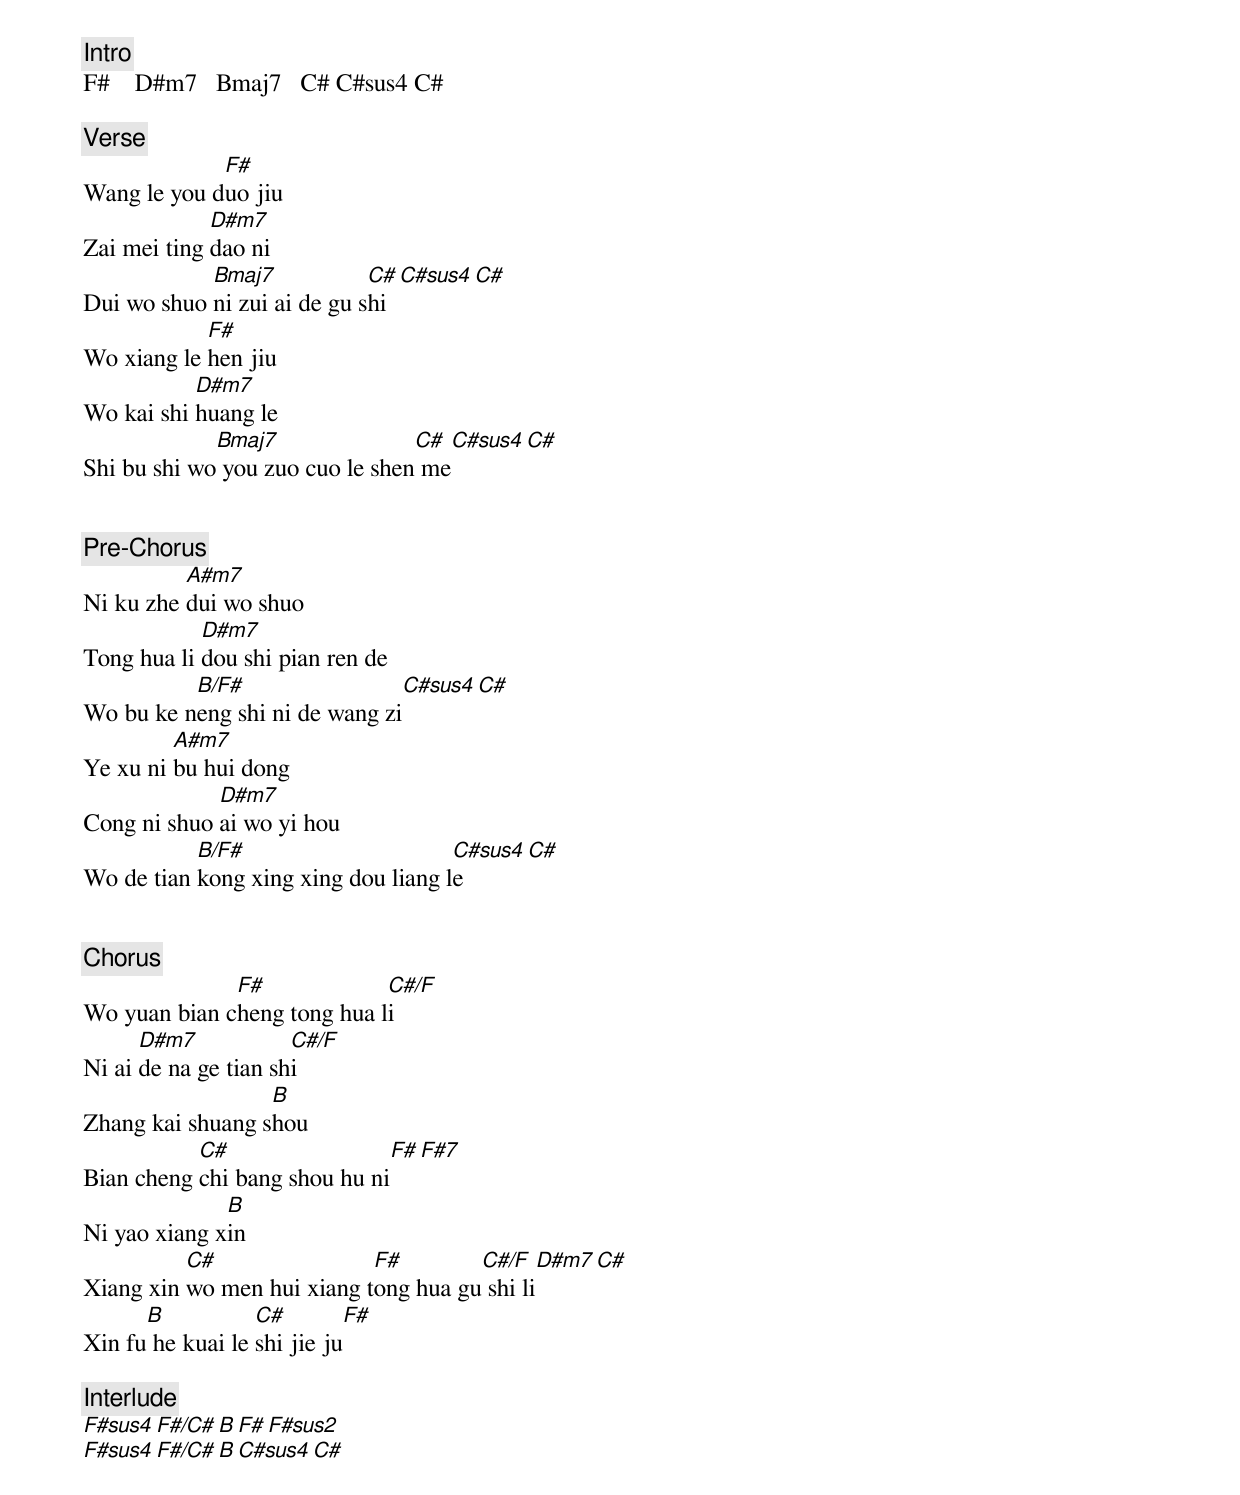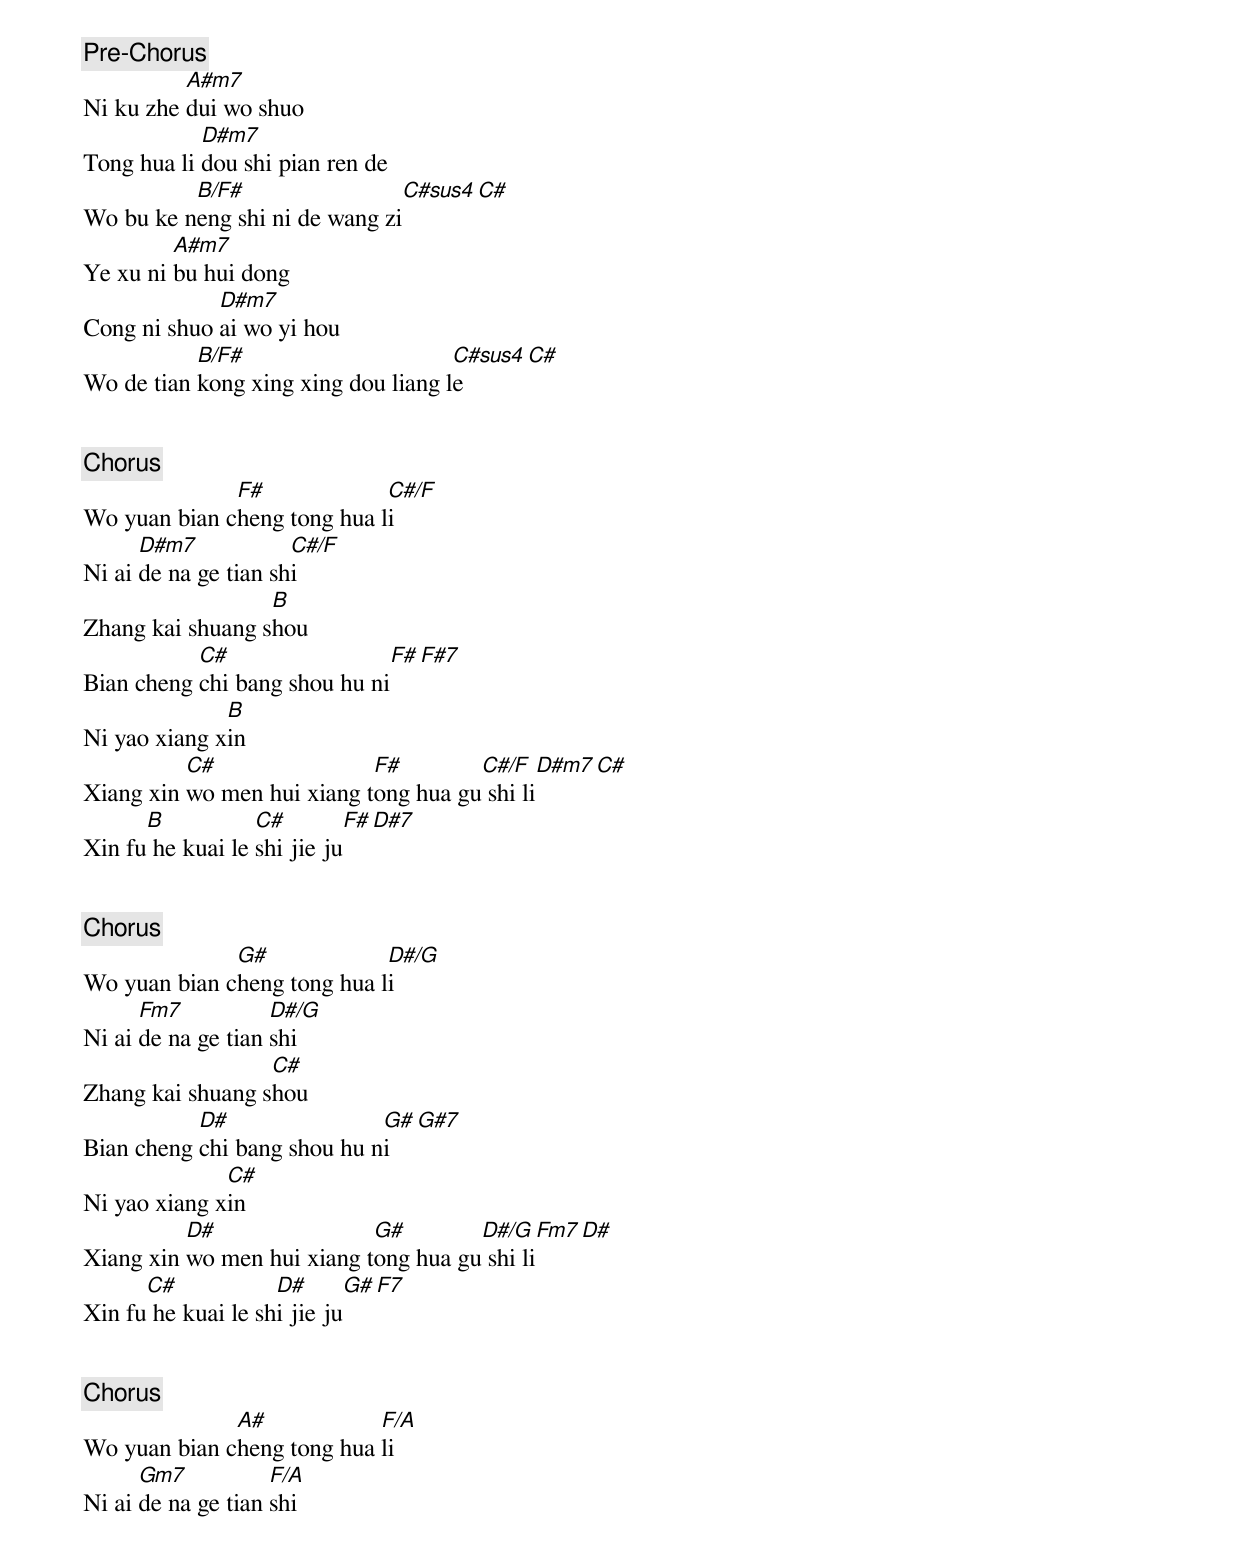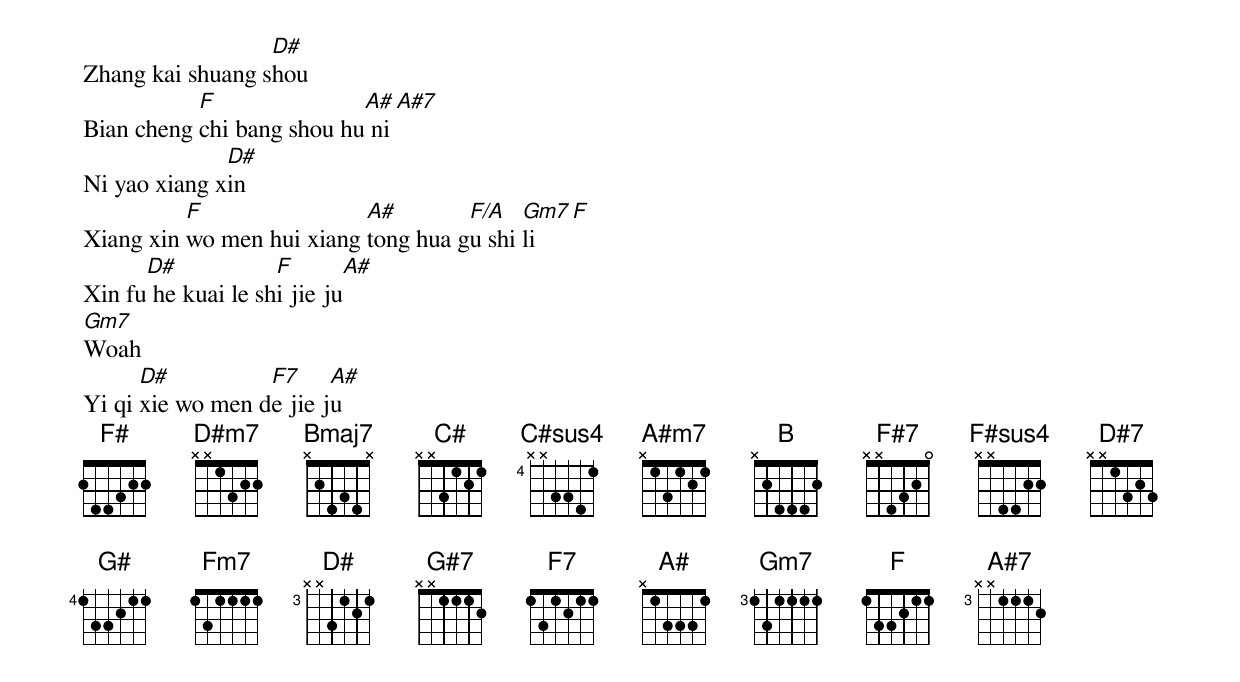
[Intro]
F#    D#m7   Bmaj7   C# C#sus4 C#

[Verse]
             F#
Wang le you duo jiu
             D#m7
Zai mei ting dao ni
            Bmaj7            C#  C#sus4 C#
Dui wo shuo ni zui ai de gu shi
            F#
Wo xiang le hen jiu
           D#m7
Wo kai shi huang le
             Bmaj7               C#   C#sus4 C#
Shi bu shi wo you zuo cuo le shen me


[Pre-Chorus]
          A#m7
Ni ku zhe dui wo shuo
            D#m7
Tong hua li dou shi pian ren de
          B/F#                 C#sus4  C#
Wo bu ke neng shi ni de wang zi
         A#m7
Ye xu ni bu hui dong
             D#m7
Cong ni shuo ai wo yi hou
           B/F#                      C#sus4  C#
Wo de tian kong xing xing dou liang le


[Chorus]
              F#             C#/F
Wo yuan bian cheng tong hua li
      D#m7            C#/F
Ni ai de na ge tian shi
                  B
Zhang kai shuang shou
           C#                 F#   F#7
Bian cheng chi bang shou hu ni
              B
Ni yao xiang xin
          C#                F#        C#/F   D#m7    C#
Xiang xin wo men hui xiang tong hua gu shi li
      B           C#         F#
Xin fu he kuai le shi jie ju

[Interlude]
F#sus4  F#/C#   B  F#   F#sus2
F#sus4  F#/C#   B  C#sus4  C#


[Pre-Chorus]
          A#m7
Ni ku zhe dui wo shuo
            D#m7
Tong hua li dou shi pian ren de
          B/F#                 C#sus4  C#
Wo bu ke neng shi ni de wang zi
         A#m7
Ye xu ni bu hui dong
             D#m7
Cong ni shuo ai wo yi hou
           B/F#                      C#sus4  C#
Wo de tian kong xing xing dou liang le


[Chorus]
              F#             C#/F
Wo yuan bian cheng tong hua li
      D#m7            C#/F
Ni ai de na ge tian shi
                  B
Zhang kai shuang shou
           C#                 F#   F#7
Bian cheng chi bang shou hu ni
              B
Ni yao xiang xin
          C#                F#        C#/F   D#m7    C#
Xiang xin wo men hui xiang tong hua gu shi li
      B           C#         F#    D#7
Xin fu he kuai le shi jie ju


[Chorus]
              G#             D#/G
Wo yuan bian cheng tong hua li
      Fm7           D#/G
Ni ai de na ge tian shi
                  C#
Zhang kai shuang shou
           D#                G#   G#7
Bian cheng chi bang shou hu ni
              C#
Ni yao xiang xin
          D#                G#        D#/G   Fm7    D#
Xiang xin wo men hui xiang tong hua gu shi li
      C#            D#        G#     F7
Xin fu he kuai le shi jie ju


[Chorus]
              A#            F/A
Wo yuan bian cheng tong hua li
      Gm7           F/A
Ni ai de na ge tian shi
                  D#
Zhang kai shuang shou
           F               A#   A#7
Bian cheng chi bang shou hu ni
              D#
Ni yao xiang xin
          F                A#        F/A   Gm7    F
Xiang xin wo men hui xiang tong hua gu shi li
      D#            F        A#
Xin fu he kuai le shi jie ju
Gm7
Woah
      D#          F7     A#
Yi qi xie wo men de jie ju
